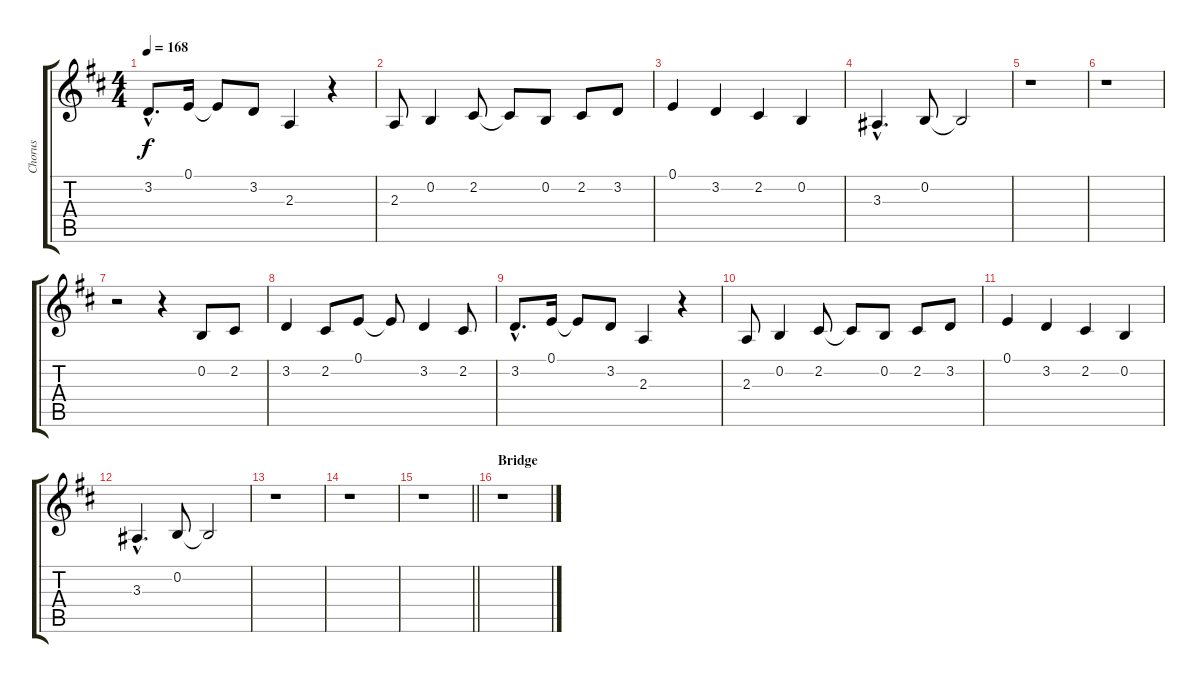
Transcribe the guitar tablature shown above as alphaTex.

\track ("Chorus" "Chorus") {instrument sopranosax}
\staff {score tabs}
\tuning (E4 B3 G3 D3 A2 E2) {hide}
\ts (4 4)
\tempo 168
\clef g2
\ks d
3.2{hac}.8{d dy f} 0.1.16 0.1{t}.8 3.2.8 2.3.4 r.4 |
2.3.8 0.2.4 2.2.8 2.2{t}.8 0.2.8 2.2.8 3.2.8 |
0.1.4 3.2.4 2.2.4 0.2.4 |
3.3{hac}.4{d} 0.2.8 0.2{t}.2 |
r.1 |
r.1 |
r.2 r.4 0.2.8 2.2.8 |
3.2.4 2.2.8 0.1.8 0.1{t}.8 3.2.4 2.2.8 |
3.2{hac}.8{d} 0.1.16 0.1{t}.8 3.2.8 2.3.4 r.4 |
2.3.8 0.2.4 2.2.8 2.2{t}.8 0.2.8 2.2.8 3.2.8 |
0.1.4 3.2.4 2.2.4 0.2.4 |
3.3{hac}.4{d} 0.2.8 0.2{t}.2 |
r.1 |
r.1 |
\barLineRight lightlight
r.1 |
\section ("" "Bridge")
r.1
